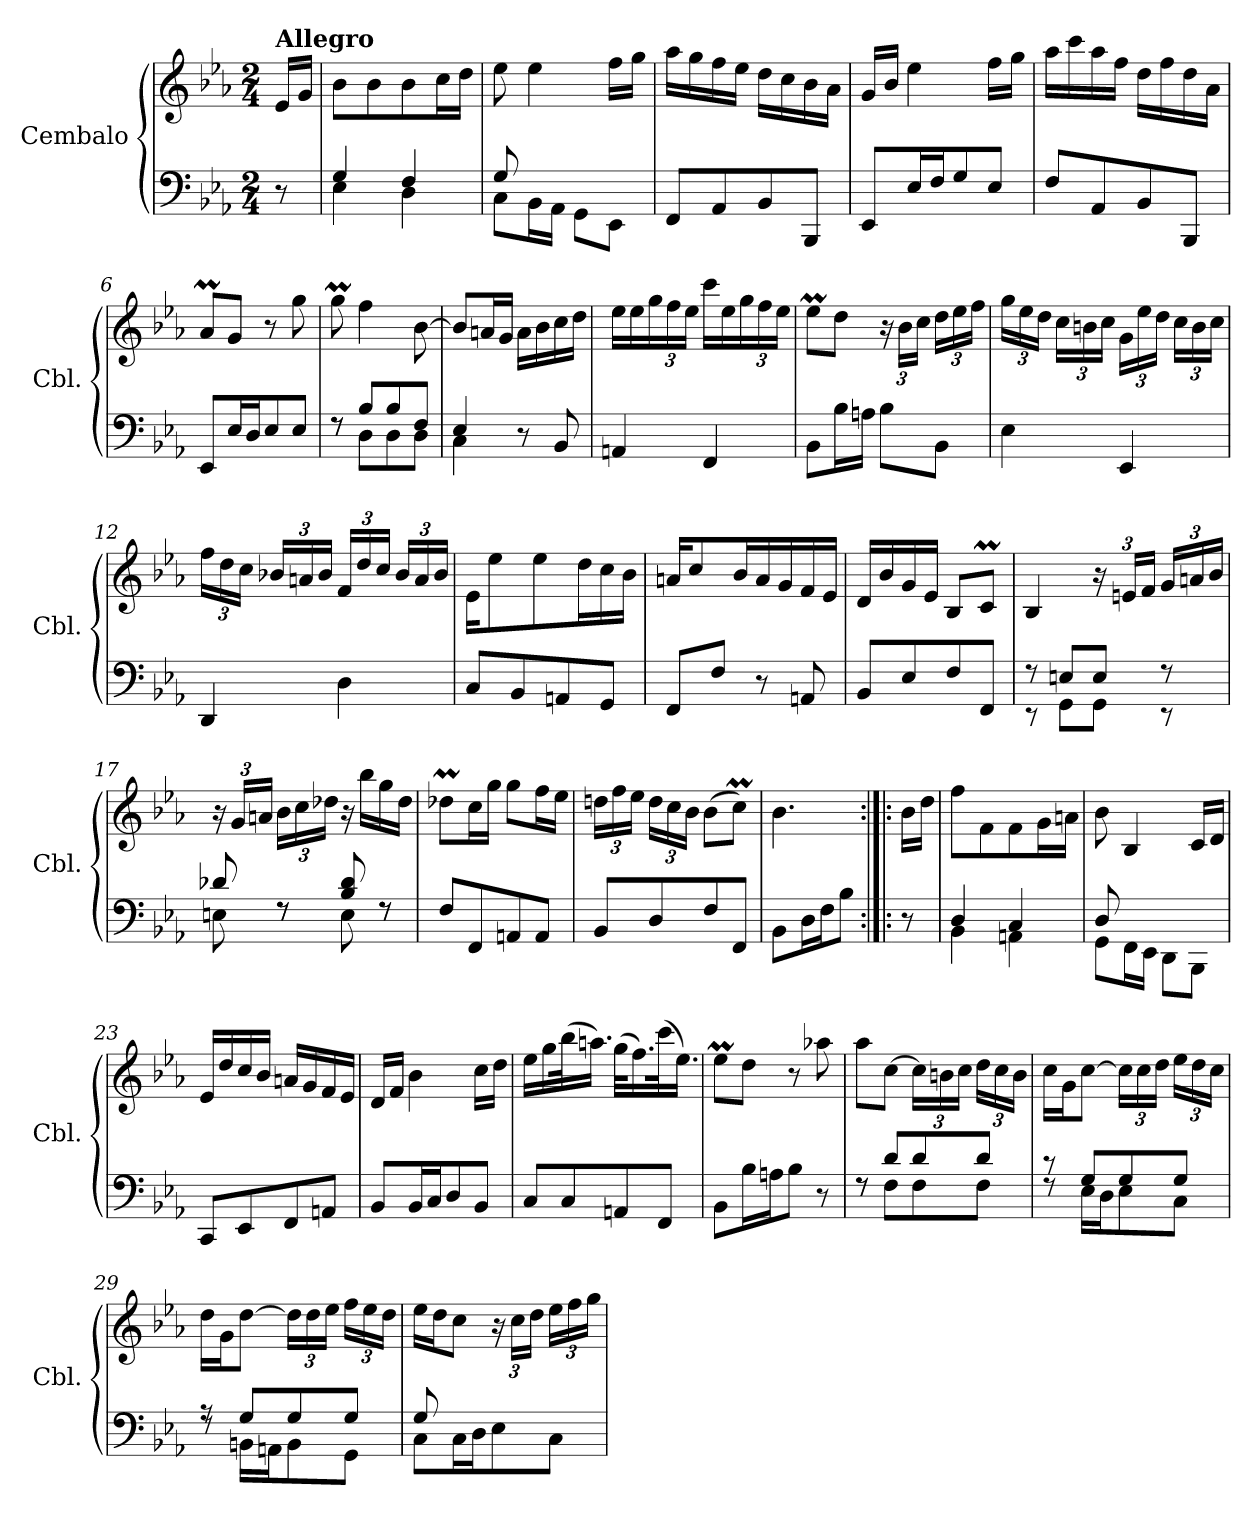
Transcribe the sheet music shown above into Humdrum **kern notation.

**kern	**kern
*part1	*part1
*staff2	*staff1
*I"Cembalo	*
*I'Cbl.	*
*clefF4	*clefG2
*k[b-e-a-]	*k[b-e-a-]
*M2/4	*M2/4
=	=
!	!LO:TX:a:B:t=Allegro
8r	16e-/LL
.	16g/JJ
=1	=1
*^	*
4G/	4E-\	8b-\L
.	.	8b-\
4F/	4D\	8b-\
.	.	16cc\L
.	.	16dd\JJ
=2	=2	=2
8G/	8C\L	8ee-\
8ryy	16BB-\L	4ee-\
.	16AA-\JJ	.
4ryy	8GG\L	.
.	8EE-\J	16ff\LL
.	.	16gg\JJ
*v	*v	*
=3	=3
8FF/L	16aa-\LL
.	16gg\
8AA-/	16ff\
.	16ee-\JJ
8BB-/	16dd\LL
.	16cc\
8BBB-/J	16b-\
.	16a-\JJ
=4	=4
8EE-/L	16g/LL
.	16b-/JJ
16E-/L	4ee-\
16F/J	.
8G/	.
8E-/J	16ff\LL
.	16gg\JJ
!!LO:LB:g=z
=5	=5
8F/L	16aa-\LL
.	16ccc\
8AA-/	16aa-\
.	16ff\JJ
8BB-/	16dd\LL
.	16ff\
8BBB-/J	16dd\
.	16a-\JJ
=6	=6
8EE-/L	8a-M/L
16E-/L	8g/J
16D/J	.
8E-/	8r
8E-/J	8gg\
=7	=7
*^	*
8rF	8rF	8ggm\
8B-/L	8D\L	4ff\
8B-/	8D\	.
8F/J	8D\J	[8b-\
=8	=8	=8
4E-/	4C\	8b-/L]
.	.	16an/L
.	.	16g/JJ
8r	4ryy	16a\LL
.	.	16b-\
8BB-/	.	16cc\
.	.	16dd\JJ
*v	*v	*
!!LO:LB:g=z
=9	=9
4AAn/	16ee-\LL
.	16ee-\
*	*Xbrackettup
.	24gg\
.	24ff\
.	24ee-\JJ
4FF/	16ccc\LL
.	16ee-\
.	24gg\
.	24ff\
.	24ee-\JJ
=10	=10
8BB-\L	8ee-M\L
16B-\L	8dd\J
16An\JJ	.
8B-\L	24r
.	24b-\LL
.	24cc\JJ
8BB-\J	24dd\LL
.	24ee-\
.	24ff\JJ
=11	=11
4E-\	24gg\LL
.	24ee-\
.	24dd\JJ
.	24cc\LL
.	24bn\
.	24cc\JJ
4EE-/	24g\LL
.	24ee-\
.	24dd\JJ
.	24cc\LL
.	24b\
.	24cc\JJ
=12	=12
4DD/	24ff\LL
.	24dd\
.	24cc\JJ
.	24b-X/LL
.	24an/
.	24b-/JJ
4D\	24f/LL
.	24dd/
.	24cc/JJ
.	24b-/LL
.	24a/
.	24b-/JJ
!!LO:LB:g=z
=13	=13
8C/L	16e-\KL
.	8ee-\
8BB-/	.
.	8ee-\
8AAn/	.
.	16dd\L
8GG/J	16cc\
.	16b-\JJ
=14	=14
8FF/L	16an/KL
.	8cc/
8F/J	.
.	16b-/L
8r	16a/
.	16g/
8AAn/	16f/
.	16e-/JJ
=15	=15
8BB-/L	16d/LL
.	16b-/
8E-/	16g/
.	16e-/JJ
8F/	8B-/L
8FF/J	8cM/J
=16	=16
*^	*
8r	8r	4B-/
8En/L	8GG\L	.
8E/J	8GG\J	24r
.	.	24en/LL
.	.	24f/JJ
8r	8r	24g/LL
.	.	24an/
.	.	24b-/JJ
!!LO:LB:g=z
=17	=17	=17
8d-X/	8En\	24r
.	.	24g/LL
.	.	24ani/JJ
8rF	8rF	24b-\LL
.	.	24cc\
.	.	24dd-X\JJ
8B-/ 8d-/	8E\	16r
.	.	16bb-\LL
8rF	8rF	16gg\
.	.	16dd-\JJ
*v	*v	*
=18	=18
8F/L	8dd-XM\L
8FF/	16cc\L
.	16gg\JJ
8AAn/	8gg\L
8AA/J	16ff\L
.	16ee-\JJ
=19	=19
8BB-/L	24ddn\LL
.	24ff\
.	24ee-\JJ
8D/	24dd\LL
.	24cc\
.	24b-\JJ
8F/	(>8b-\L
8FF/J	8ccM\J)
=20	=20
8BB-\L	4.b-\
16D\L	.
16F\J	.
8B-\J	.
!!LO:PB:g=z
=20X1:|!|:	=20X1:|!|:
8r	16b-\LL
.	16dd\JJ
=21	=21
*^	*
4D/	4BB-\	8ff\L
.	.	8f\
4C/	4AAn\	8f\
.	.	16g\L
.	.	16an\JJ
=22	=22	=22
8D/	8GG\L	8b-\
8ryy	16FF\L	4B-/
.	16EE-\JJ	.
4ryy	8DD\L	.
.	8BBB-\J	16c/LL
.	.	16d/JJ
*v	*v	*
=23	=23
8CC/L	16e-/LL
.	16dd/
8EE-/	16cc/
.	16b-/JJ
8FF/	16an/LL
.	16g/
8AAn/J	16f/
.	16e-/JJ
=24	=24
8BB-/L	16d/LL
.	16f/JJ
16BB-/L	4b-\
16C/J	.
8D/	.
8BB-/J	16cc\LL
.	16dd\JJ
!!LO:LB:g=z
=25	=25
8C/L	16ee-\LL
.	16gg\
8C/	(>32bb-\K
.	16.aan\JJ)
8AAn/	(>32gg\KLL
.	16.ff\)
8FF/J	(>32ccc\K
.	16.ee-\JJ)
=26	=26
8BB-\L	8ee-M\L
16B-\L	8dd\J
16An\J	.
8B-\J	8r
8r	8aa-X\
=27	=27
*^	*
8rF	8rF	8aa-\L
8d/L	8F\L	[8cc\J
8d/	8F\	24cc\LL]
.	.	24bn\
.	.	24cc\JJ
8d/J	8F\J	24dd\LL
.	.	24cc\
.	.	24b\JJ
=28	=28	=28
8r	8rF	16cc\LL
.	.	16g\J
8G/L	16E-\LL	[8cc\J
.	16D\J	.
8G/	8E-\	24cc\LL]
.	.	24cc\
.	.	24dd\JJ
8G/J	8C\J	24ee-\LL
.	.	24dd\
.	.	24cc\JJ
!!LO:LB:g=z
=29	=29	=29
8r	8rF	16dd\LL
.	.	16g\J
8G/L	16BBn\LL	[8dd\J
.	16AAn\J	.
8G/	8BB\	24dd\LL]
.	.	24dd\
.	.	24ee-\JJ
8G/J	8GG\J	24ff\LL
.	.	24ee-\
.	.	24dd\JJ
=30	=30	=30
8G/	8C\L	16ee-\LL
.	.	16dd\J
8ryy	16C\L	8cc\J
.	16D\J	.
4ryy	8E-\	24r
.	.	24cc\LL
.	.	24dd\JJ
.	8C\J	24ee-\LL
.	.	24ff\
.	.	24gg\JJ
*v	*v	*
=	=
*-	*-
